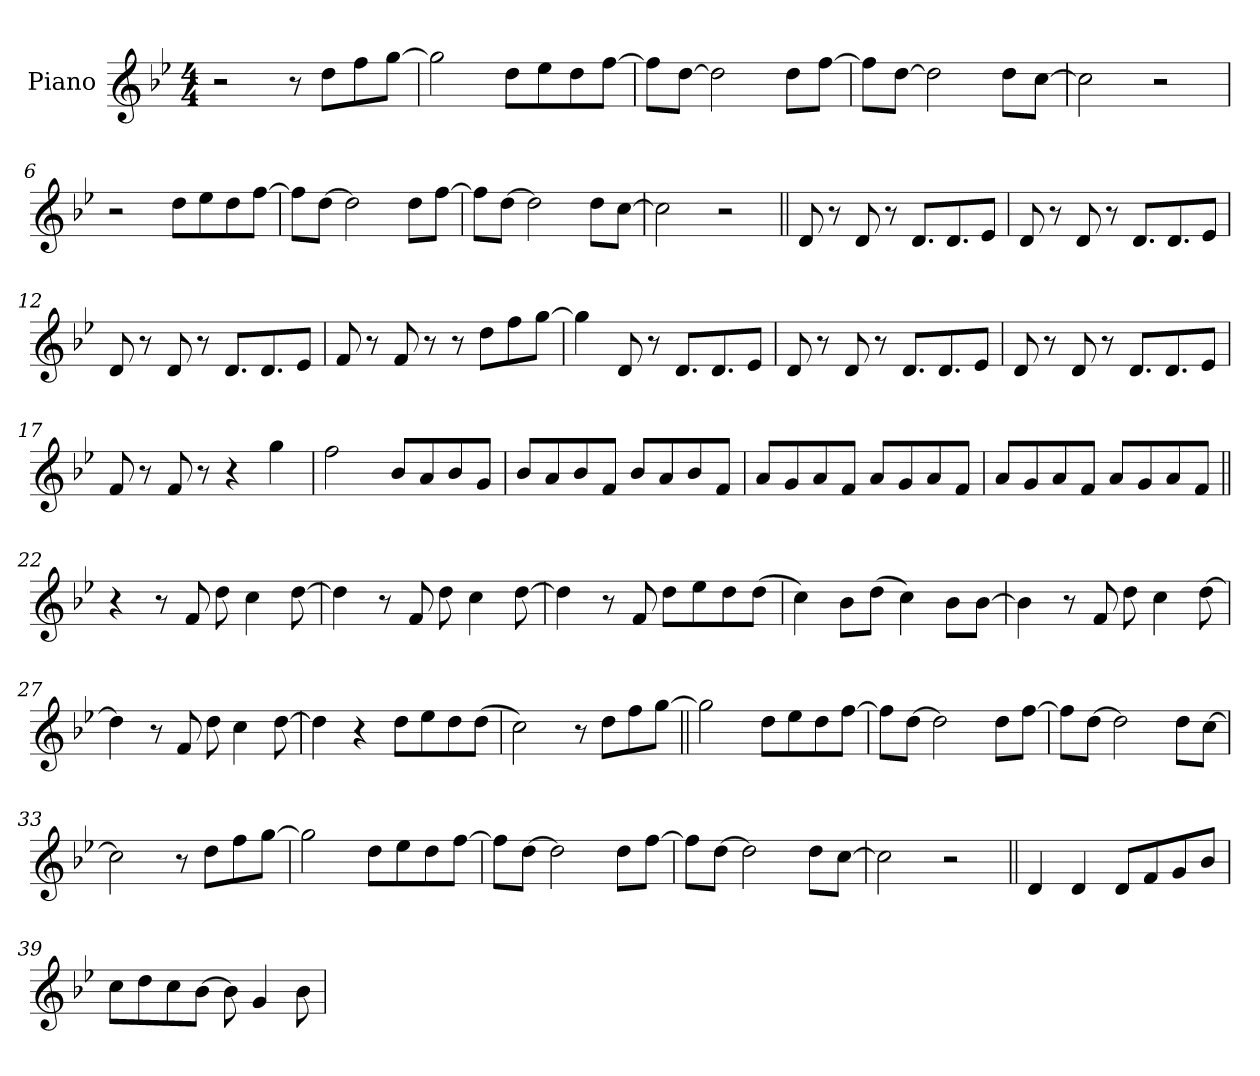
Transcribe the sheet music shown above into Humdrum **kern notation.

**kern
*part1
*staff1
*I"Piano
*I'Pno.
*clefG2
*k[b-e-]
*M4/4
*MM124
=1
2r
8r
8ddL
8ff
[8ggJ
=2
2gg]
8ddL
8ee-
8dd
[8ffJ
=3
8ffL]
[8ddJ
2dd]
8ddL
[8ffJ
=4
8ffL]
[8ddJ
2dd]
8ddL
[8ccJ
=5
2cc]
2r
=6
2r
8ddL
8ee-
8dd
[8ffJ
=7
8ffL]
[8ddJ
2dd]
8ddL
[8ffJ
=8
8ffL]
[8ddJ
2dd]
8ddL
[8ccJ
=9
2cc]
2r
=10||
8d!
8r
8d!
8r
8.d!L
8.d!
8e-!J
=11
8d!
8r
8d!
8r
8.d!L
8.d!
8e-!J
=12
8d!
8r
8d!
8r
8.d!L
8.d!
8e-!J
=13
8f!
8r
8f!
8r
8r
8ddL
8ff
[8ggJ
=14
4gg]
8d!
8r
8.d!L
8.d!
8e-!J
=15
8d!
8r
8d!
8r
8.d!L
8.d!
8e-!J
=16
8d!
8r
8d!
8r
8.d!L
8.d!
8e-!J
=17
8f!
8r
8f!
8r
4r
4gg
=18
2ff
8b-!L
8a!
8b-!
8g!J
=19
8b-!L
8a!
8b-!
8f!J
8b-!L
8a!
8b-!
8f!J
=20
8a!L
8g!
8a!
8f!J
8a!L
8g!
8a!
8f!J
=21
8a!L
8g!
8a!
8f!J
8a!L
8g!
8a!
8f!J
=22||
4r
8r
8f
8dd
4cc
[8dd
=23
4dd]
8r
8f
8dd
4cc
[8dd
=24
4dd]
8r
8f
8ddL
8ee-
8dd
(8ddJ
=25
4cc)
8b-L
(8ddJ
4cc)
8b-L
[8b-J
=26
4b-]
8r
8f
8dd
4cc
[8dd
=27
4dd]
8r
8f
8dd
4cc
[8dd
=28
4dd]
4r
8ddL
8ee-
8dd
(8ddJ
=29
2cc)
8r
8ddL
8ff
[8ggJ
=30||
2gg]
8ddL
8ee-
8dd
[8ffJ
=31
8ffL]
[8ddJ
2dd]
8ddL
[8ffJ
=32
8ffL]
[8ddJ
2dd]
8ddL
[8ccJ
=33
2cc]
8r
8ddL
8ff
[8ggJ
=34
2gg]
8ddL
8ee-
8dd
[8ffJ
=35
8ffL]
[8ddJ
2dd]
8ddL
[8ffJ
=36
8ffL]
[8ddJ
2dd]
8ddL
[8ccJ
=37
2cc]
2r
=38||
4d!
4d!
8dL
8f
8g
8b-J
=39
8ccL
8dd
8cc
[8b-J
8b-]
4g
8b-
=
*-
